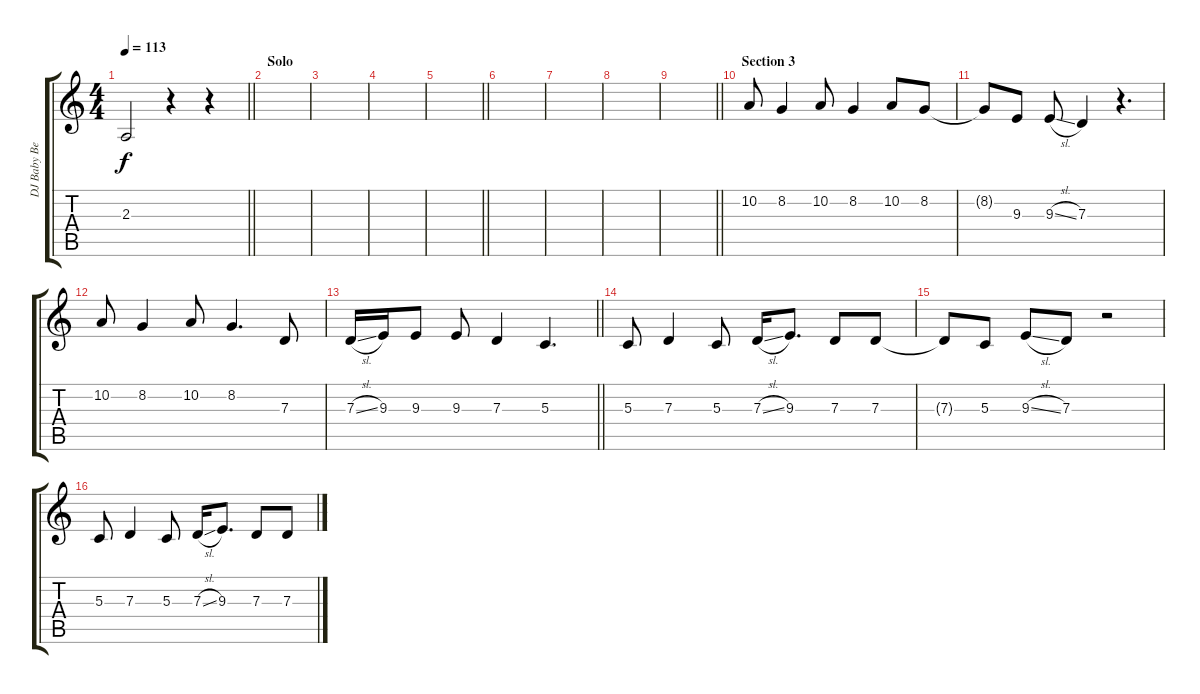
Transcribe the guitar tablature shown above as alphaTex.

\track ("DJ Baby Benz" "DJ Baby Be") {instrument sopranosax}
\staff {score tabs}
\tuning (E4 B3 G3 D3 A2 E2) {hide}
\ts (4 4)
\tempo 113
\clef g2
\barLineRight lightlight
\ks c
2.3{t}.2{dy f} r.4 r.4 |
\section ("" "Solo")
|
|
|
\barLineRight lightlight
|
|
|
|
\barLineRight lightlight
|
\section ("" "Section 3")
10.2.8 8.2.4 10.2.8 8.2.4 10.2.8 8.2.8 |
8.2{t}.8 9.3.8 9.3{sl}.8 7.3.4 r.4{d} |
10.2.8 8.2.4 10.2.8 8.2.4{d} 7.3.8 |
\barLineRight lightlight
7.3{sl}.16 9.3.16 9.3.8 9.3.8 7.3.4 5.3.4{d} |
5.3.8 7.3.4 5.3.8 7.3{sl}.16 9.3.8{d} 7.3.8 7.3.8 |
7.3{t}.8 5.3.8 9.3{sl}.8 7.3.8 r.2 |
5.3.8 7.3.4 5.3.8 7.3{sl}.16 9.3.8{d} 7.3.8 7.3.8
